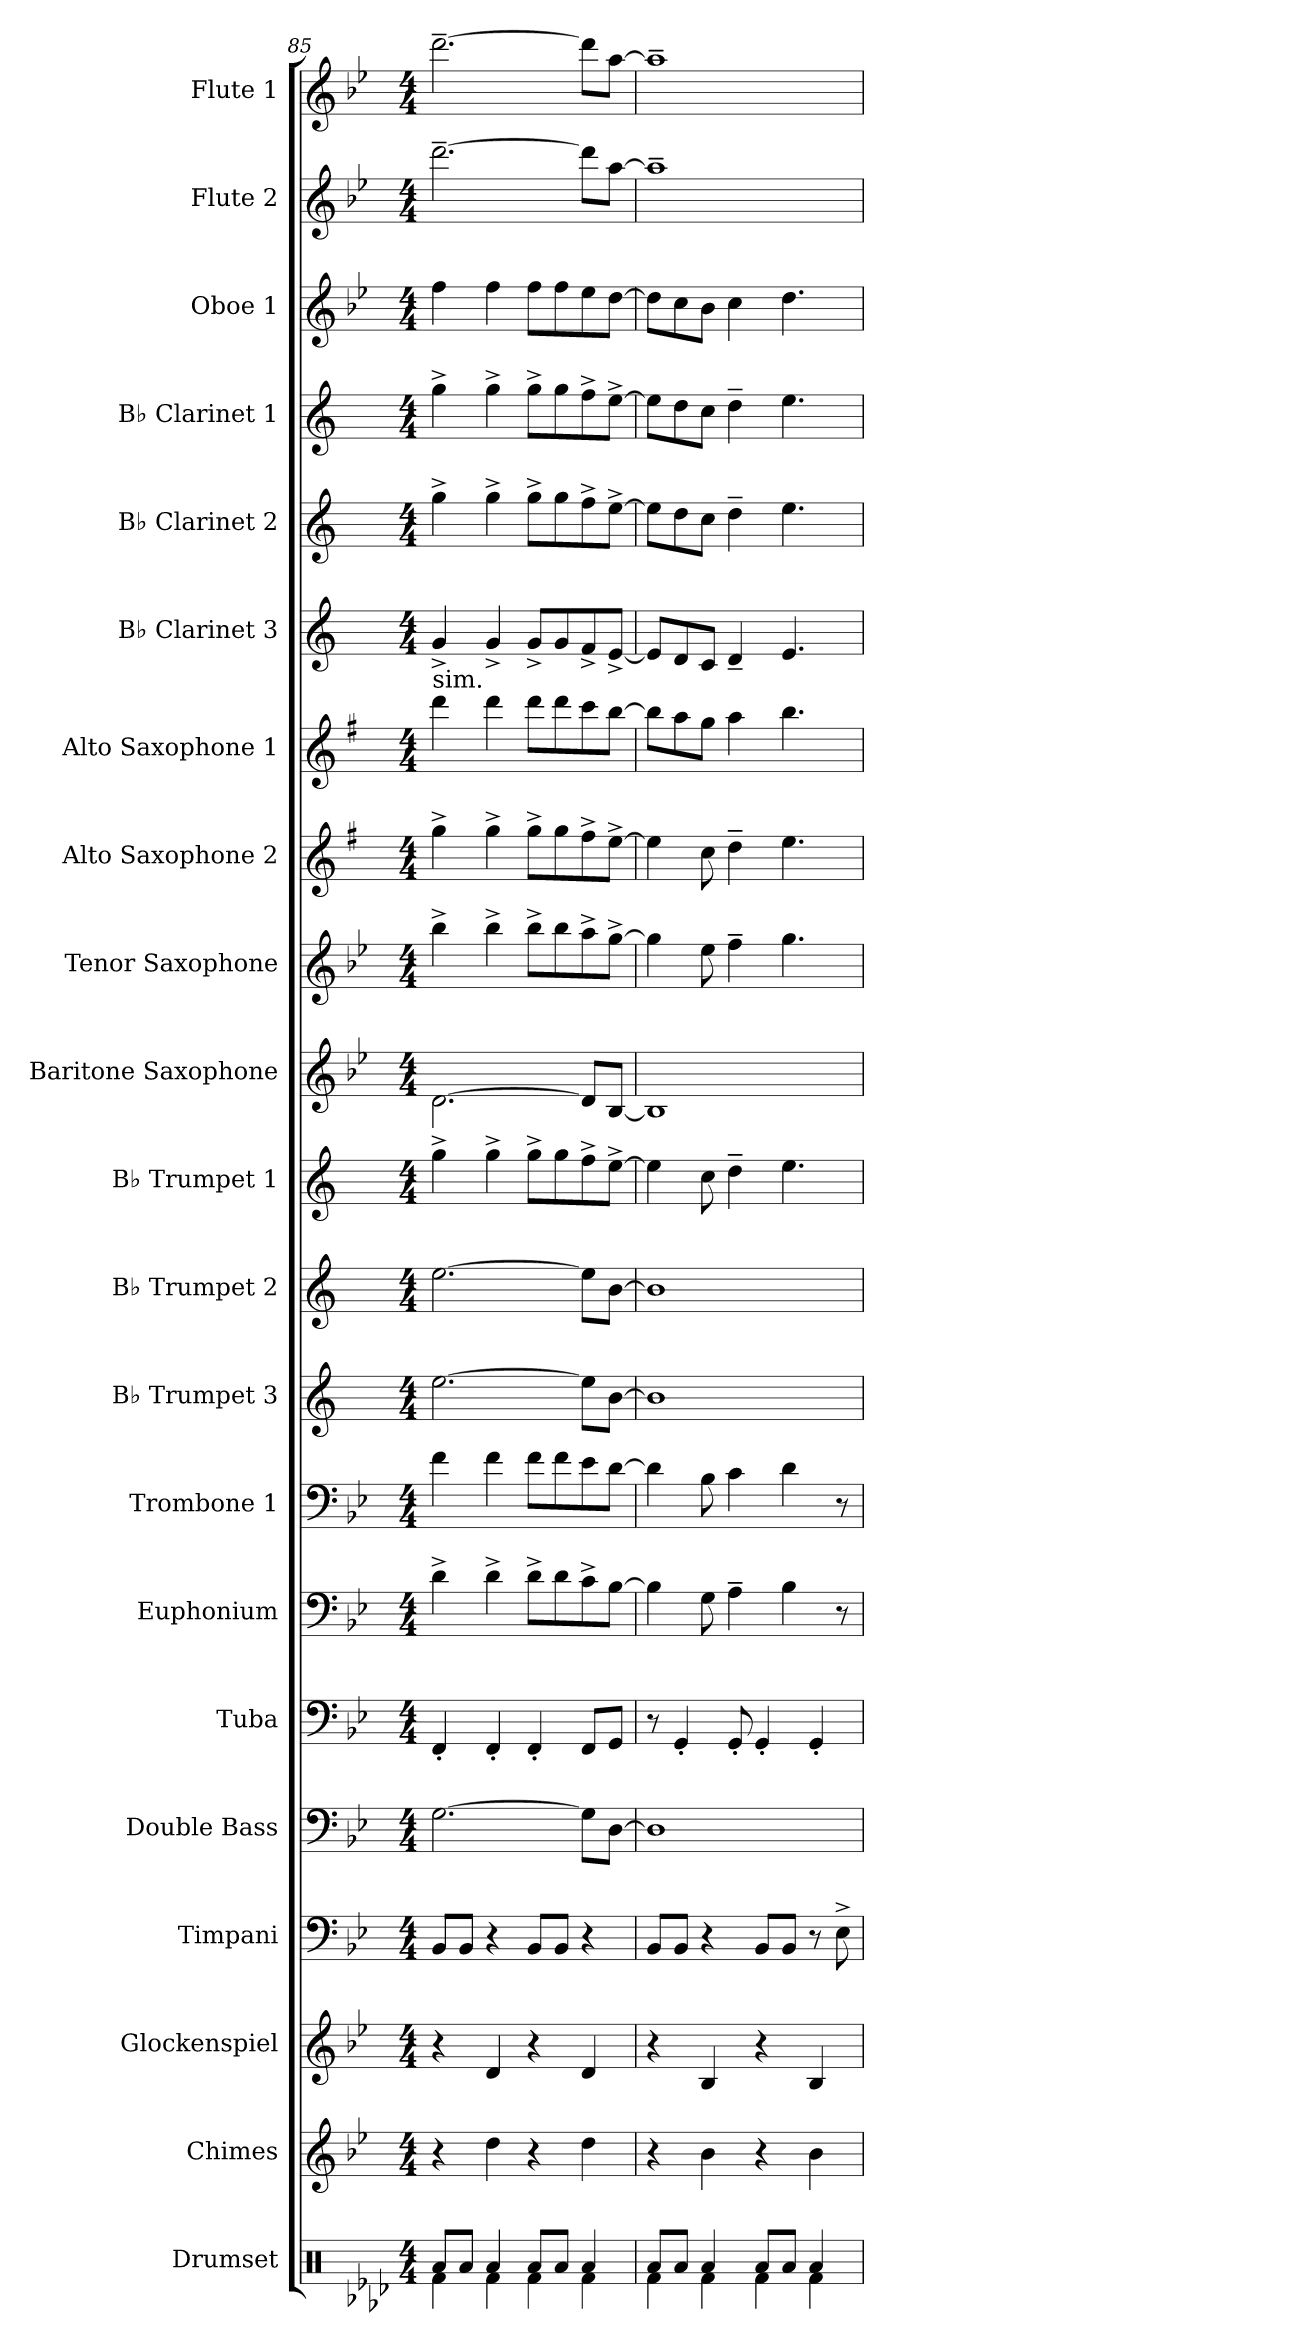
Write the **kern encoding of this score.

**kern	**kern	**kern	**kern	**dynam	**kern	**kern	**kern	**kern	**kern	**kern	**kern	**kern	**kern	**kern	**kern	**kern	**kern	**kern	**kern	**kern	**kern
*part21	*part20	*part19	*part18	*part18	*part17	*part16	*part15	*part14	*part13	*part12	*part11	*part10	*part9	*part8	*part7	*part6	*part5	*part4	*part3	*part2	*part1
*staff21	*staff20	*staff19	*staff18	*staff18	*staff17	*staff16	*staff15	*staff14	*staff13	*staff12	*staff11	*staff10	*staff9	*staff8	*staff7	*staff6	*staff5	*staff4	*staff3	*staff2	*staff1
*I"Drumset	*I"Chimes	*I"Glockenspiel	*I"Timpani	*	*I"Double Bass	*I"Tuba	*I"Euphonium	*I"Trombone 1	*I"B♭ Trumpet 3	*I"B♭ Trumpet 2	*I"B♭ Trumpet 1	*I"Baritone Saxophone	*I"Tenor Saxophone	*I"Alto Saxophone 2	*I"Alto Saxophone 1	*I"B♭ Clarinet 3	*I"B♭ Clarinet 2	*I"B♭ Clarinet 1	*I"Oboe 1	*I"Flute 2	*I"Flute 1
*I'D. Set	*I'Cme.	*I'Glk.	*I'Timp.	*	*I'Db.	*I'Tba.	*I'Euph.	*I'Tbn. 1	*I'B♭ Tpt. 3	*I'B♭ Tpt. 2	*I'B♭ Tpt. 1	*I'Bar. Sax.	*I'T. Sax.	*I'A. Sax. 2	*I'A. Sax. 1	*I'B♭ Cl. 3	*I'B♭ Cl. 2	*I'B♭ Cl. 1	*I'Ob. 1	*I'Fl. 2	*I'Fl. 1
*clefX	*clefG2	*clefG2	*clefF4	*	*clefF4	*clefF4	*clefF4	*clefF4	*clefG2	*clefG2	*clefG2	*clefG2	*clefG2	*clefG2	*clefG2	*clefG2	*clefG2	*clefG2	*clefG2	*clefG2	*clefG2
*	*	*ITrd-14c-24	*	*	*ITrd7c12	*	*	*	*ITrd1c2	*ITrd1c2	*ITrd1c2	*ITrd12c21	*ITrd8c14	*ITrd5c9	*ITrd5c9	*ITrd1c2	*ITrd1c2	*ITrd1c2	*	*	*
*k[b-e-a-d-]	*k[b-e-]	*k[b-e-]	*k[b-e-]	*	*k[b-e-]	*k[b-e-]	*k[b-e-]	*k[b-e-]	*k[b-e-]	*k[b-e-]	*k[b-e-]	*k[b-e-]	*k[b-e-]	*k[b-e-]	*k[b-e-]	*k[b-e-]	*k[b-e-]	*k[b-e-]	*k[b-e-]	*k[b-e-]	*k[b-e-]
*M4/4	*M4/4	*M4/4	*M4/4	*	*M4/4	*M4/4	*M4/4	*M4/4	*M4/4	*M4/4	*M4/4	*M4/4	*M4/4	*M4/4	*M4/4	*M4/4	*M4/4	*M4/4	*M4/4	*M4/4	*M4/4
=85	=85	=85	=85	=85	=85	=85	=85	=85	=85	=85	=85	=85	=85	=85	=85	=85	=85	=85	=85	=85	=85
*^	*	*	*	*	*	*	*	*	*	*	*	*	*	*	*	*	*	*	*	*	*
!	!	!	!	!	!	!	!	!	!	!	!	!	!	!	!	!LO:TX:a:t=sim.	!	!	!	!	!	!
8Ra/L	4Rf\	4r	4r	8BB-/L	.	[2.GG\	4FF'/	4d^\	4f\	[2.dd\	[2.dd\	4ff^\	[2.D\	4b-^\	4b-^\	4ff\	4f^/	4ff^\	4ff^\	4ff\	[2.ddd~\	[2.ddd~\
8Ra/J	.	.	.	8BB-/J	.	.	.	.	.	.	.	.	.	.	.	.	.	.	.	.	.	.
4Ra/	4Rf\	4dd\	4ddd/	4r	.	.	4FF'/	4d^\	4f\	.	.	4ff^\	.	4b-^\	4b-^\	4ff\	4f^/	4ff^\	4ff^\	4ff\	.	.
8Ra/L	4Rf\	4r	4r	8BB-/L	.	.	4FF'/	8d^\L	8f\L	.	.	8ff^\L	.	8b-^\L	8b-^\L	8ff\L	8f^/L	8ff^\L	8ff^\L	8ff\L	.	.
8Ra/J	.	.	.	8BB-/J	.	.	.	8d\	8f\	.	.	8ff\	.	8b-\	8b-\	8ff\	8f/	8ff\	8ff\	8ff\	.	.
4Ra/	4Rf\	4dd\	4ddd/	4r	.	8GG\L]	8FF/L	8c^\	8e-\	8dd\L]	8dd\L]	8ee-^\	8D/L]	8a^\	8a^\	8ee-\	8e-^/	8ee-^\	8ee-^\	8ee-\	8ddd\L]	8ddd\L]
.	.	.	.	.	.	[8DD\J	8GG/J	[8B-\J	[8d\J	[8a\J	[8a\J	[8dd^\J	[8BB-/J	[8g^\J	[8g^\J	[8dd\J	[8d^/J	[8dd^\J	[8dd^\J	[8dd\J	[8aa\J	[8aa\J
=86	=86	=86	=86	=86	=86	=86	=86	=86	=86	=86	=86	=86	=86	=86	=86	=86	=86	=86	=86	=86	=86	=86
8Ra/L	4Rf\	4r	4r	8BB-/L	.	1DD]	8r	4B-\]	4d\]	1a]	1a]	4dd\]	1BB-]	4g\]	4g\]	8dd\L]	8d/L]	8dd\L]	8dd\L]	8dd\L]	1aa~]	1aa~]
8Ra/J	.	.	.	8BB-/J	.	.	4GG'/	.	.	.	.	.	.	.	.	8cc\	8c/	8cc\	8cc\	8cc\	.	.
4Ra/	4Rf\	4b-\	4bb-/	4r	.	.	.	8G\	8B-\	.	.	8b-\	.	8e-\	8e-\	8b-\J	8B-/J	8b-\J	8b-\J	8b-\J	.	.
.	.	.	.	.	.	.	8GG'/	4A~\	4c\	.	.	4cc~\	.	4f~\	4f~\	4cc\	4c~/	4cc~\	4cc~\	4cc\	.	.
8Ra/L	4Rf\	4r	4r	8BB-/L	.	.	4GG'/	.	.	.	.	.	.	.	.	.	.	.	.	.	.	.
8Ra/J	.	.	.	8BB-/J	.	.	.	4B-\	4d\	.	.	4.dd\	.	4.g\	4.g\	4.dd\	4.d/	4.dd\	4.dd\	4.dd\	.	.
4Ra/	4Rf\	4b-\	4bb-/	8r	.	.	4GG'/	.	.	.	.	.	.	.	.	.	.	.	.	.	.	.
!	!	!	!	!	!LO:DY:b	!	!	!	!	!	!	!	!	!	!	!	!	!	!	!	!	!
.	.	.	.	8E-^\	other-dynamics	.	.	8r	8r	.	.	.	.	.	.	.	.	.	.	.	.	.
*v	*v	*	*	*	*	*	*	*	*	*	*	*	*	*	*	*	*	*	*	*	*	*
=	=	=	=	=	=	=	=	=	=	=	=	=	=	=	=	=	=	=	=	=	=
*-	*-	*-	*-	*-	*-	*-	*-	*-	*-	*-	*-	*-	*-	*-	*-	*-	*-	*-	*-	*-	*-
